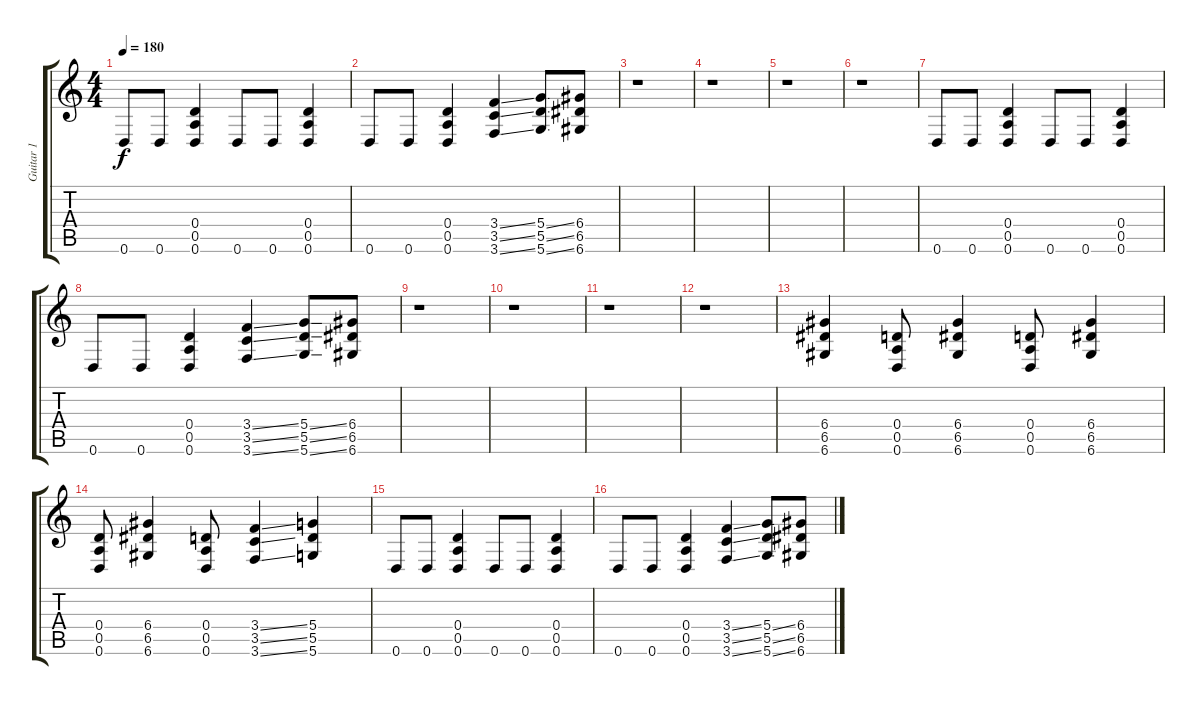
\track ("Guitar 1" "Guitar 1") {instrument distortionguitar}
\staff {score tabs}
\tuning (E4 B3 G3 D3 A2 D2) {hide}
\ts (4 4)
\tempo 180
\clef g2
\ks c
0.6.8{dy f} 0.6.8 (0.4 0.5 0.6).4 0.6.8 0.6.8 (0.4 0.5 0.6).4 |
0.6.8 0.6.8 (0.4 0.5 0.6).4 (3.4{ss} 3.5{ss} 3.6{ss}).4 (5.4{ss} 5.5{ss} 5.6{ss}).8 (6.4 6.5 6.6).8 |
r.1 |
r.1 |
r.1 |
r.1 |
0.6.8 0.6.8 (0.4 0.5 0.6).4 0.6.8 0.6.8 (0.4 0.5 0.6).4 |
0.6.8 0.6.8 (0.4 0.5 0.6).4 (3.4{ss} 3.5{ss} 3.6{ss}).4 (5.4{ss} 5.5{ss} 5.6{ss}).8 (6.4 6.5 6.6).8 |
r.1 |
r.1 |
r.1 |
r.1 |
(6.4 6.5 6.6).4 (0.4 0.5 0.6).8 (6.4 6.5 6.6).4 (0.4 0.5 0.6).8 (6.4 6.5 6.6).4 |
(0.4 0.5 0.6).8 (6.4 6.5 6.6).4 (0.4 0.5 0.6).8 (3.4{ss} 3.5{ss} 3.6{ss}).4 (5.4 5.5 5.6).4 |
0.6.8 0.6.8 (0.4 0.5 0.6).4 0.6.8 0.6.8 (0.4 0.5 0.6).4 |
0.6.8 0.6.8 (0.4 0.5 0.6).4 (3.4{ss} 3.5{ss} 3.6{ss}).4 (5.4{ss} 5.5{ss} 5.6{ss}).8 (6.4 6.5 6.6).8
